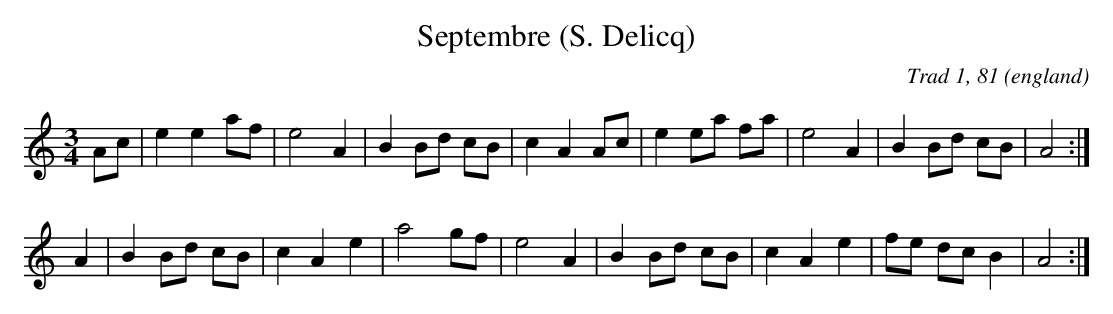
X:1
T:Septembre (S. Delicq)
O:england
C:Trad 1, 81
M:3/4
L:1/8
K:C
Ac|e2e2 af|e4A2|B2 Bd cB|c2A2 Ac|\
e2 ea fa|e4 A2|B2 Bd cB|A4:|
A2|B2 Bd cB|c2 A2 e2|a4 gf|e4 A2|\
B2 Bd cB|c2 A2 e2|fe dc B2|A4:|
